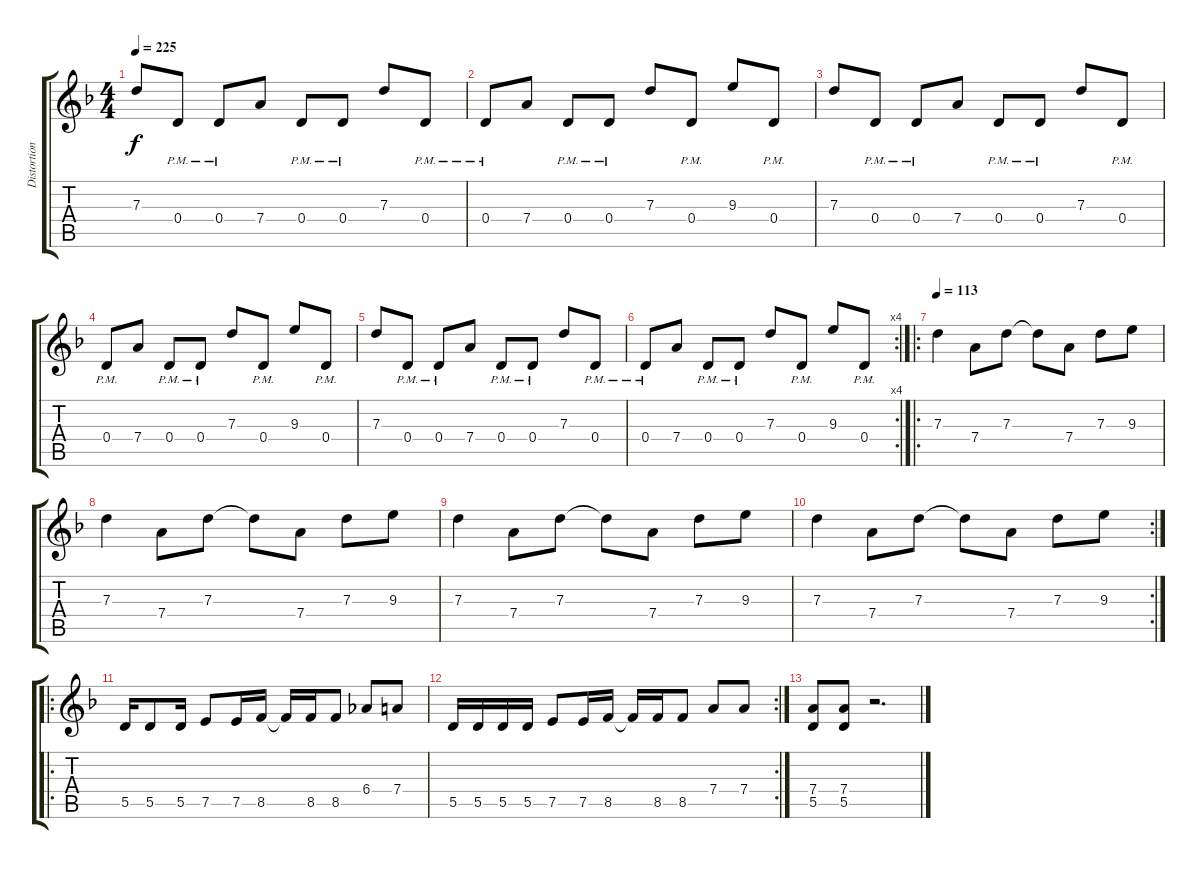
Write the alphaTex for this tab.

\track ("Distortion Guitar" "Distortion") {instrument distortionguitar}
\staff {score tabs}
\tuning (E4 B3 G3 D3 A2 E2) {hide}
\ts (4 4)
\tempo 225
\clef g2
\ks f
7.3.8{dy f} 0.4{pm}.8 0.4{pm}.8 7.4.8 0.4{pm}.8 0.4{pm}.8 7.3.8 0.4{pm}.8 |
0.4{pm}.8 7.4.8 0.4{pm}.8 0.4{pm}.8 7.3.8 0.4{pm}.8 9.3.8 0.4{pm}.8 |
7.3.8 0.4{pm}.8 0.4{pm}.8 7.4.8 0.4{pm}.8 0.4{pm}.8 7.3.8 0.4{pm}.8 |
0.4{pm}.8 7.4.8 0.4{pm}.8 0.4{pm}.8 7.3.8 0.4{pm}.8 9.3.8 0.4{pm}.8 |
7.3.8 0.4{pm}.8 0.4{pm}.8 7.4.8 0.4{pm}.8 0.4{pm}.8 7.3.8 0.4{pm}.8 |
\rc 4
0.4{pm}.8 7.4.8 0.4{pm}.8 0.4{pm}.8 7.3.8 0.4{pm}.8 9.3.8 0.4{pm}.8 |
\ro
\tempo 113
7.3.4 7.4.8 7.3.8 7.3{t}.8 7.4.8 7.3.8 9.3.8 |
7.3.4 7.4.8 7.3.8 7.3{t}.8 7.4.8 7.3.8 9.3.8 |
7.3.4 7.4.8 7.3.8 7.3{t}.8 7.4.8 7.3.8 9.3.8 |
\rc 2
7.3.4 7.4.8 7.3.8 7.3{t}.8 7.4.8 7.3.8 9.3.8 |
\ro
5.5.16 5.5.8 5.5.16 7.5.8 7.5.16 8.5.16 8.5{t}.16 8.5.16 8.5.8 6.4.8 7.4.8 |
\rc 2
5.5.16 5.5.16 5.5.16 5.5.16 7.5.8 7.5.16 8.5.16 8.5{t}.16 8.5.16 8.5.8 7.4.8 7.4.8 |
(7.4 5.5).8 (7.4 5.5).8 r.2{d}
